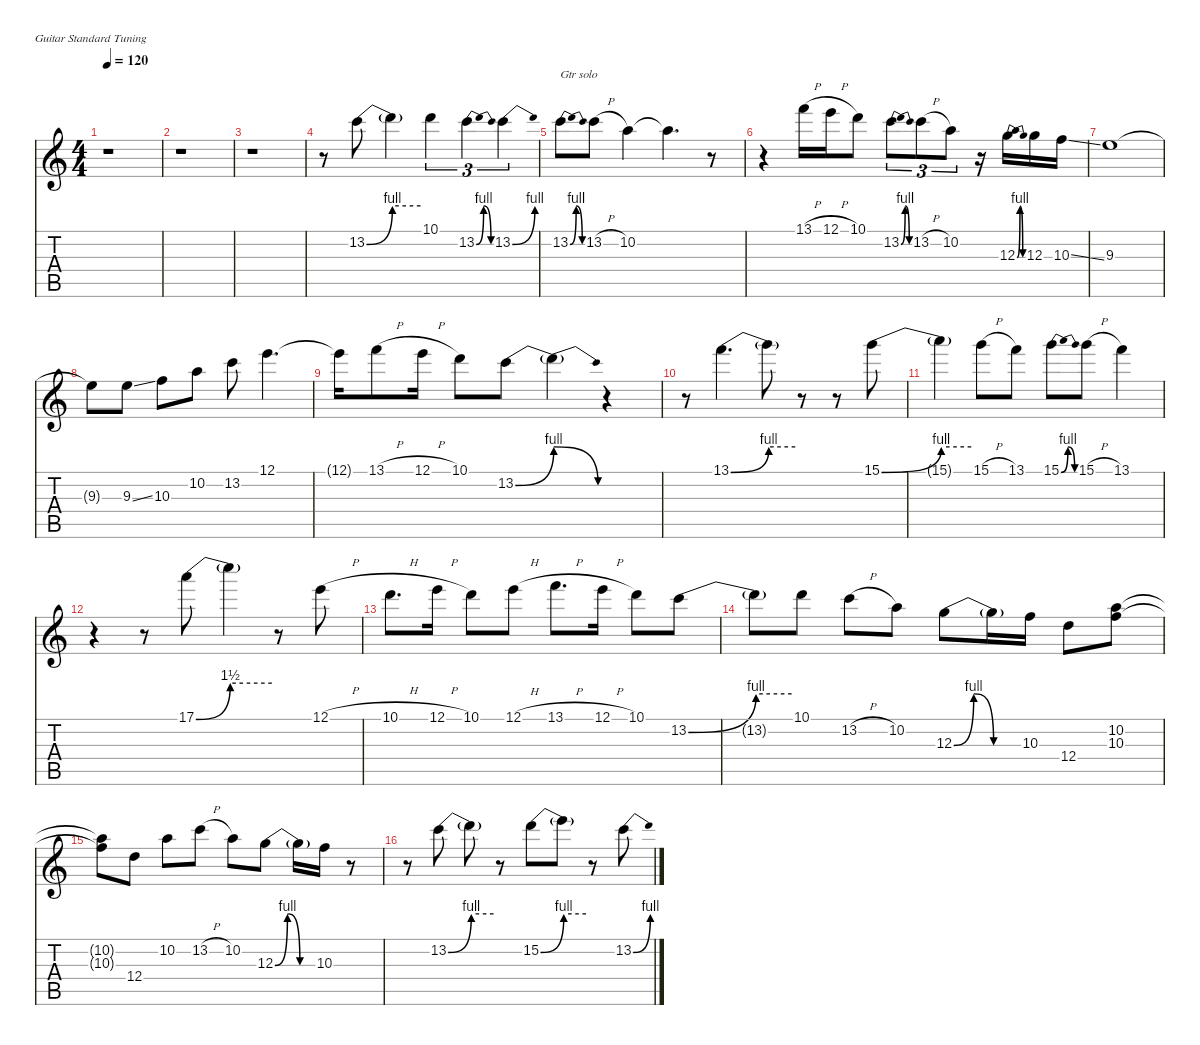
\defaultSystemsLayout 4
\hideDynamics
\bracketExtendMode nobrackets
\singleTrackTrackNamePolicy hidden
\multiTrackTrackNamePolicy hidden
\firstSystemTrackNameMode fullname
\firstSystemTrackNameOrientation horizontal
\otherSystemsTrackNameOrientation horizontal
\track ("Gtr 1" "dist.guit.") {instrument distortionguitar}
\staff {score tabs}
\tuning (E4 B3 G3 D3 A2 E2)
\ts (4 4)
\tempo 120
\clef g2
\ks c
r.1{dy f beam Down} |
r.1{beam Down} |
r.1{beam Down} |
r.8{beam Down} 13.2{be (bend 0 0 60 4)}.8{beam Down} 13.2{be (hold 0 4 60 4) t}.4{beam Down} 10.1.4{tu (3 2) beam Down} 13.2{be (bendrelease 0 0 15 4 30 4 45 0)}.4{tu (3 2) beam Down} 13.2{be (bend 0 0 30 4)}.4{tu (3 2) beam Down} |
13.2{be (bendrelease 0 0 15 4 30 4 45 0)}.8{txt "Gtr solo" beam Down} 13.2{h}.8{beam Down} 10.2.4{beam Down} 10.2{t}.4{d beam Down} r.8{beam Down} |
r.4{beam Down} 13.1{h}.16{beam Down} 12.1{h}.16{beam Down} 10.1.8{beam Down} 13.2{be (bendrelease 0 0 15 4 30 4 45 0)}.8{tu (3 2) beam Down} 13.2{h}.8{tu (3 2) beam Down} 10.2.8{tu (3 2) beam Down} r.16{beam Down} 12.3{be (bendrelease 0 0 15 4 30 4 45 0)}.16{beam Down} 12.3.16{beam Down} 10.3{ss}.16{beam Down} |
9.3.1{beam Down} |
9.3{t}.8{beam Down} 9.3{ss}.8{beam Down} 10.3.8{beam Down} 10.2.8{beam Down} 13.2.8{beam Down} 12.1.4{d beam Down} |
12.1{t}.16{beam Down} 13.1{h}.8{beam Down} 12.1{h}.16{beam Down} 10.1.8{beam Down} 13.2{be (bend 0 0 60 4)}.8{beam Down} 13.2{be (release 0 4 60 0) t}.4{beam Down} r.4{beam Down} |
r.8{beam Down} 13.1{be (bend 0 0 60 4)}.4{d beam Down} 13.1{be (hold 0 4 60 4) t}.8{beam Down} r.8{beam Down} r.8{beam Down} 15.1{be (bend 0 0 60 4)}.8{beam Down} |
15.1{be (hold 0 4 60 4) t}.4{beam Down} 15.1{h}.8{beam Down} 13.1.8{beam Down} 15.1{be (bendrelease 0 0 15 4 30 4 45 0)}.8{beam Down} 15.1{h}.8{beam Down} 13.1.4{beam Down} |
r.4{beam Down} r.8{beam Down} 17.1{be (bend 0 0 60 6)}.8{beam Down} 17.1{be (hold 0 6 60 6) t}.4{beam Down} r.8{beam Down} 12.1{h}.8{beam Down} |
10.1{h}.8{d beam Down} 12.1{h}.16{beam Down} 10.1.8{beam Down} 12.1{h}.8{beam Down} 13.1{h}.8{d beam Down} 12.1{h}.16{beam Down} 10.1.8{beam Down} 13.2{be (bend 0 0 60 4)}.8{beam Down} |
13.2{be (hold 0 4 60 4) t}.8{beam Down} 10.1.8{beam Down} 13.2{h}.8{beam Down} 10.2.8{beam Down} 12.3{be (bendrelease 0 0 30 4 30 4 60 0)}.8{beam Down} 12.3{be (hold 0 0 60 0) t}.16{beam Down} 10.3.16{beam Down} 12.4.8{beam Down} (10.2 10.3).8{beam Down} |
(10.2{t} 10.3{t}).8{beam Down} 12.4.8{beam Down} 10.2.8{beam Down} 13.2{h}.8{beam Down} 10.2.8{beam Down} 12.3{be (bendrelease 0 0 30 4 30 4 60 0)}.8{beam Down} 12.3{be (hold 0 0 60 0) t}.16{beam Down} 10.3.16{beam Down} r.8{beam Down} |
r.8{beam Down} 13.2{be (bend 0 0 60 4)}.8{beam Down} 13.2{be (hold 0 4 60 4) t}.8{beam Down} r.8{beam Down} 15.2{be (bend 0 0 60 4)}.8{beam Down} 15.2{be (hold 0 4 60 4) t}.8{beam Down} r.8{beam Down} 13.2{be (bend 0 0 60 4)}.8{beam Down}
